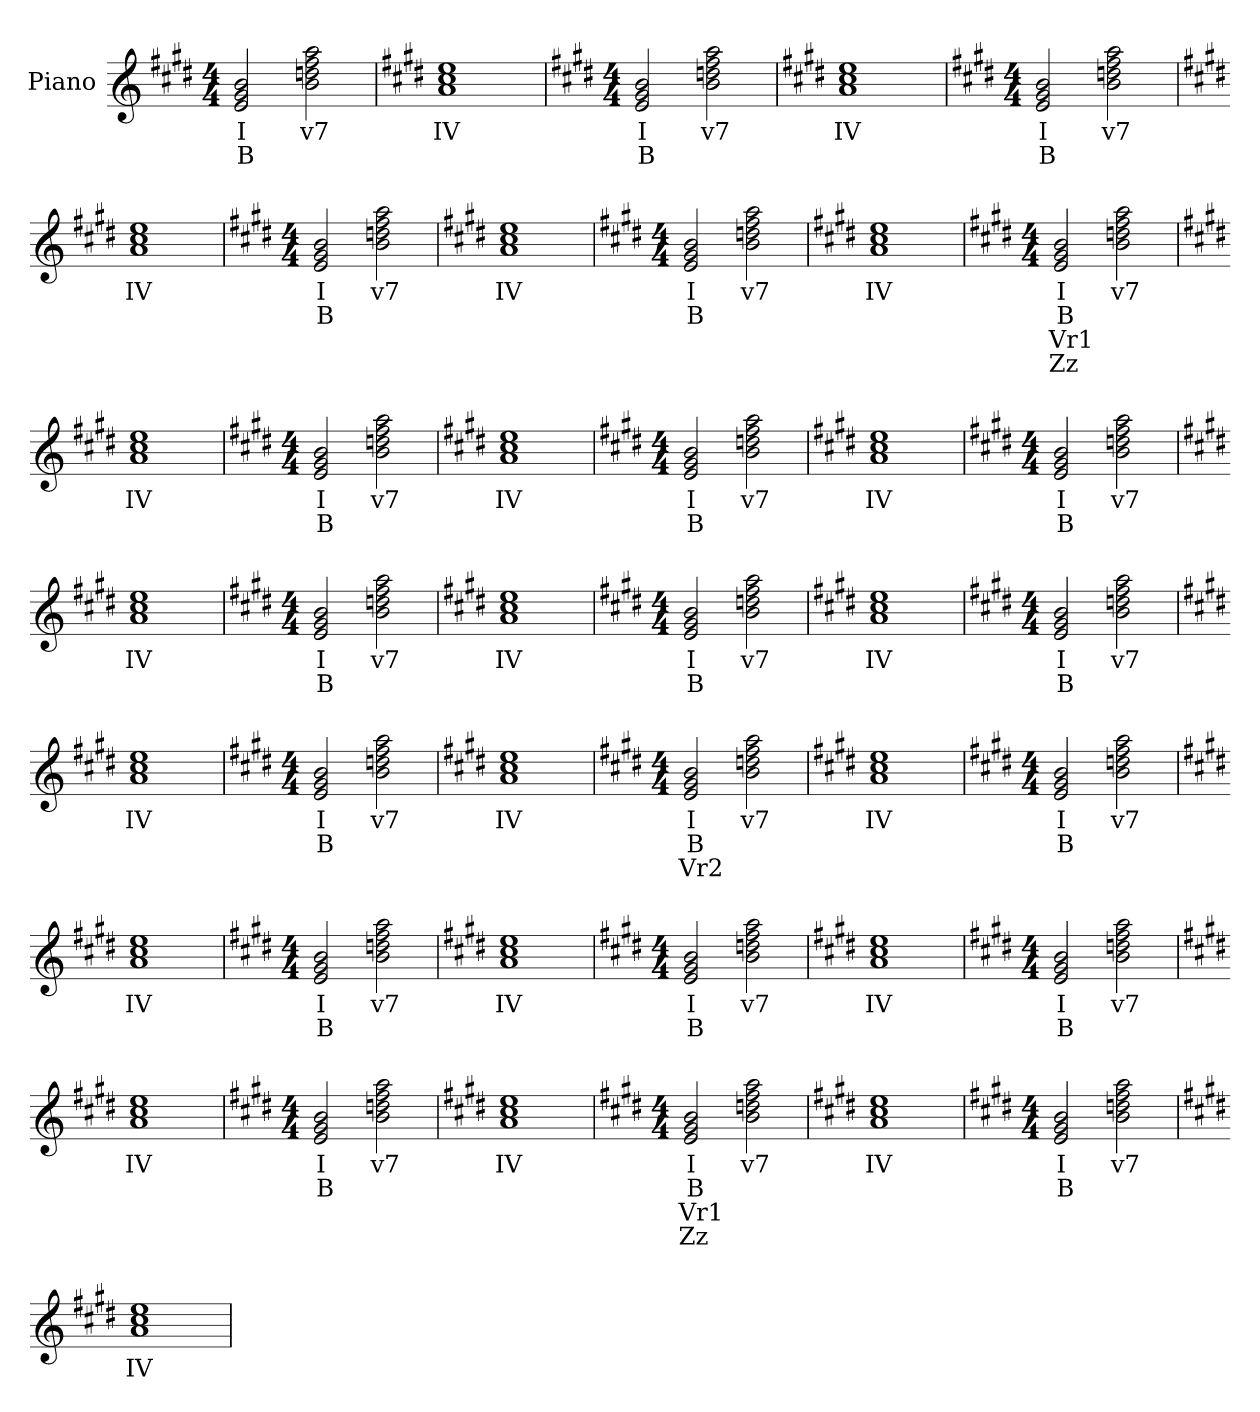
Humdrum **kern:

**kern	**text	**text	**text	**text
*part1	*part1	*part1	*part1	*part1
*staff1	*staff1	*staff1	*staff1	*staff1
*I"Piano	*	*	*	*
*I'Pno	*	*	*	*
*k[f#c#g#d#]	*	*	*	*
*E:	*	*	*	*
*M4/4	*	*	*	*
=	=	=	=	=
2e 2g# 2b	I	B	.	.
2b 2ddn 2ff# 2aa	v7	.	.	.
=	=	=	=	=
*k[f#c#g#d#]	*	*	*	*
*E:	*	*	*	*
1a 1cc# 1ee	IV	.	.	.
=	=	=	=	=
*k[f#c#g#d#]	*	*	*	*
*E:	*	*	*	*
*M4/4	*	*	*	*
2e 2g# 2b	I	B	.	.
2b 2ddn 2ff# 2aa	v7	.	.	.
=	=	=	=	=
*k[f#c#g#d#]	*	*	*	*
*E:	*	*	*	*
1a 1cc# 1ee	IV	.	.	.
=	=	=	=	=
*k[f#c#g#d#]	*	*	*	*
*E:	*	*	*	*
*M4/4	*	*	*	*
2e 2g# 2b	I	B	.	.
2b 2ddn 2ff# 2aa	v7	.	.	.
=	=	=	=	=
*k[f#c#g#d#]	*	*	*	*
*E:	*	*	*	*
1a 1cc# 1ee	IV	.	.	.
=	=	=	=	=
*k[f#c#g#d#]	*	*	*	*
*E:	*	*	*	*
*M4/4	*	*	*	*
2e 2g# 2b	I	B	.	.
2b 2ddn 2ff# 2aa	v7	.	.	.
=	=	=	=	=
*k[f#c#g#d#]	*	*	*	*
*E:	*	*	*	*
1a 1cc# 1ee	IV	.	.	.
=	=	=	=	=
*k[f#c#g#d#]	*	*	*	*
*E:	*	*	*	*
*M4/4	*	*	*	*
2e 2g# 2b	I	B	.	.
2b 2ddn 2ff# 2aa	v7	.	.	.
=	=	=	=	=
*k[f#c#g#d#]	*	*	*	*
*E:	*	*	*	*
1a 1cc# 1ee	IV	.	.	.
=	=	=	=	=
*k[f#c#g#d#]	*	*	*	*
*E:	*	*	*	*
*M4/4	*	*	*	*
2e 2g# 2b	I	B	Vr1	Zz
2b 2ddn 2ff# 2aa	v7	.	.	.
=	=	=	=	=
*k[f#c#g#d#]	*	*	*	*
*E:	*	*	*	*
1a 1cc# 1ee	IV	.	.	.
=	=	=	=	=
*k[f#c#g#d#]	*	*	*	*
*E:	*	*	*	*
*M4/4	*	*	*	*
2e 2g# 2b	I	B	.	.
2b 2ddn 2ff# 2aa	v7	.	.	.
=	=	=	=	=
*k[f#c#g#d#]	*	*	*	*
*E:	*	*	*	*
1a 1cc# 1ee	IV	.	.	.
=	=	=	=	=
*k[f#c#g#d#]	*	*	*	*
*E:	*	*	*	*
*M4/4	*	*	*	*
2e 2g# 2b	I	B	.	.
2b 2ddn 2ff# 2aa	v7	.	.	.
=	=	=	=	=
*k[f#c#g#d#]	*	*	*	*
*E:	*	*	*	*
1a 1cc# 1ee	IV	.	.	.
=	=	=	=	=
*k[f#c#g#d#]	*	*	*	*
*E:	*	*	*	*
*M4/4	*	*	*	*
2e 2g# 2b	I	B	.	.
2b 2ddn 2ff# 2aa	v7	.	.	.
=	=	=	=	=
*k[f#c#g#d#]	*	*	*	*
*E:	*	*	*	*
1a 1cc# 1ee	IV	.	.	.
=	=	=	=	=
*k[f#c#g#d#]	*	*	*	*
*E:	*	*	*	*
*M4/4	*	*	*	*
2e 2g# 2b	I	B	.	.
2b 2ddn 2ff# 2aa	v7	.	.	.
=	=	=	=	=
*k[f#c#g#d#]	*	*	*	*
*E:	*	*	*	*
1a 1cc# 1ee	IV	.	.	.
=	=	=	=	=
*k[f#c#g#d#]	*	*	*	*
*E:	*	*	*	*
*M4/4	*	*	*	*
2e 2g# 2b	I	B	.	.
2b 2ddn 2ff# 2aa	v7	.	.	.
=	=	=	=	=
*k[f#c#g#d#]	*	*	*	*
*E:	*	*	*	*
1a 1cc# 1ee	IV	.	.	.
=	=	=	=	=
*k[f#c#g#d#]	*	*	*	*
*E:	*	*	*	*
*M4/4	*	*	*	*
2e 2g# 2b	I	B	.	.
2b 2ddn 2ff# 2aa	v7	.	.	.
=	=	=	=	=
*k[f#c#g#d#]	*	*	*	*
*E:	*	*	*	*
1a 1cc# 1ee	IV	.	.	.
=	=	=	=	=
*k[f#c#g#d#]	*	*	*	*
*E:	*	*	*	*
*M4/4	*	*	*	*
2e 2g# 2b	I	B	.	.
2b 2ddn 2ff# 2aa	v7	.	.	.
=	=	=	=	=
*k[f#c#g#d#]	*	*	*	*
*E:	*	*	*	*
1a 1cc# 1ee	IV	.	.	.
=	=	=	=	=
*k[f#c#g#d#]	*	*	*	*
*E:	*	*	*	*
*M4/4	*	*	*	*
2e 2g# 2b	I	B	Vr2	.
2b 2ddn 2ff# 2aa	v7	.	.	.
=	=	=	=	=
*k[f#c#g#d#]	*	*	*	*
*E:	*	*	*	*
1a 1cc# 1ee	IV	.	.	.
=	=	=	=	=
*k[f#c#g#d#]	*	*	*	*
*E:	*	*	*	*
*M4/4	*	*	*	*
2e 2g# 2b	I	B	.	.
2b 2ddn 2ff# 2aa	v7	.	.	.
=	=	=	=	=
*k[f#c#g#d#]	*	*	*	*
*E:	*	*	*	*
1a 1cc# 1ee	IV	.	.	.
=	=	=	=	=
*k[f#c#g#d#]	*	*	*	*
*E:	*	*	*	*
*M4/4	*	*	*	*
2e 2g# 2b	I	B	.	.
2b 2ddn 2ff# 2aa	v7	.	.	.
=	=	=	=	=
*k[f#c#g#d#]	*	*	*	*
*E:	*	*	*	*
1a 1cc# 1ee	IV	.	.	.
=	=	=	=	=
*k[f#c#g#d#]	*	*	*	*
*E:	*	*	*	*
*M4/4	*	*	*	*
2e 2g# 2b	I	B	.	.
2b 2ddn 2ff# 2aa	v7	.	.	.
=	=	=	=	=
*k[f#c#g#d#]	*	*	*	*
*E:	*	*	*	*
1a 1cc# 1ee	IV	.	.	.
=	=	=	=	=
*k[f#c#g#d#]	*	*	*	*
*E:	*	*	*	*
*M4/4	*	*	*	*
2e 2g# 2b	I	B	.	.
2b 2ddn 2ff# 2aa	v7	.	.	.
=	=	=	=	=
*k[f#c#g#d#]	*	*	*	*
*E:	*	*	*	*
1a 1cc# 1ee	IV	.	.	.
=	=	=	=	=
*k[f#c#g#d#]	*	*	*	*
*E:	*	*	*	*
*M4/4	*	*	*	*
2e 2g# 2b	I	B	.	.
2b 2ddn 2ff# 2aa	v7	.	.	.
=	=	=	=	=
*k[f#c#g#d#]	*	*	*	*
*E:	*	*	*	*
1a 1cc# 1ee	IV	.	.	.
=	=	=	=	=
*k[f#c#g#d#]	*	*	*	*
*E:	*	*	*	*
*M4/4	*	*	*	*
2e 2g# 2b	I	B	Vr1	Zz
2b 2ddn 2ff# 2aa	v7	.	.	.
=	=	=	=	=
*k[f#c#g#d#]	*	*	*	*
*E:	*	*	*	*
1a 1cc# 1ee	IV	.	.	.
=	=	=	=	=
*k[f#c#g#d#]	*	*	*	*
*E:	*	*	*	*
*M4/4	*	*	*	*
2e 2g# 2b	I	B	.	.
2b 2ddn 2ff# 2aa	v7	.	.	.
=	=	=	=	=
*k[f#c#g#d#]	*	*	*	*
*E:	*	*	*	*
1a 1cc# 1ee	IV	.	.	.
=	=	=	=	=
*-	*-	*-	*-	*-
